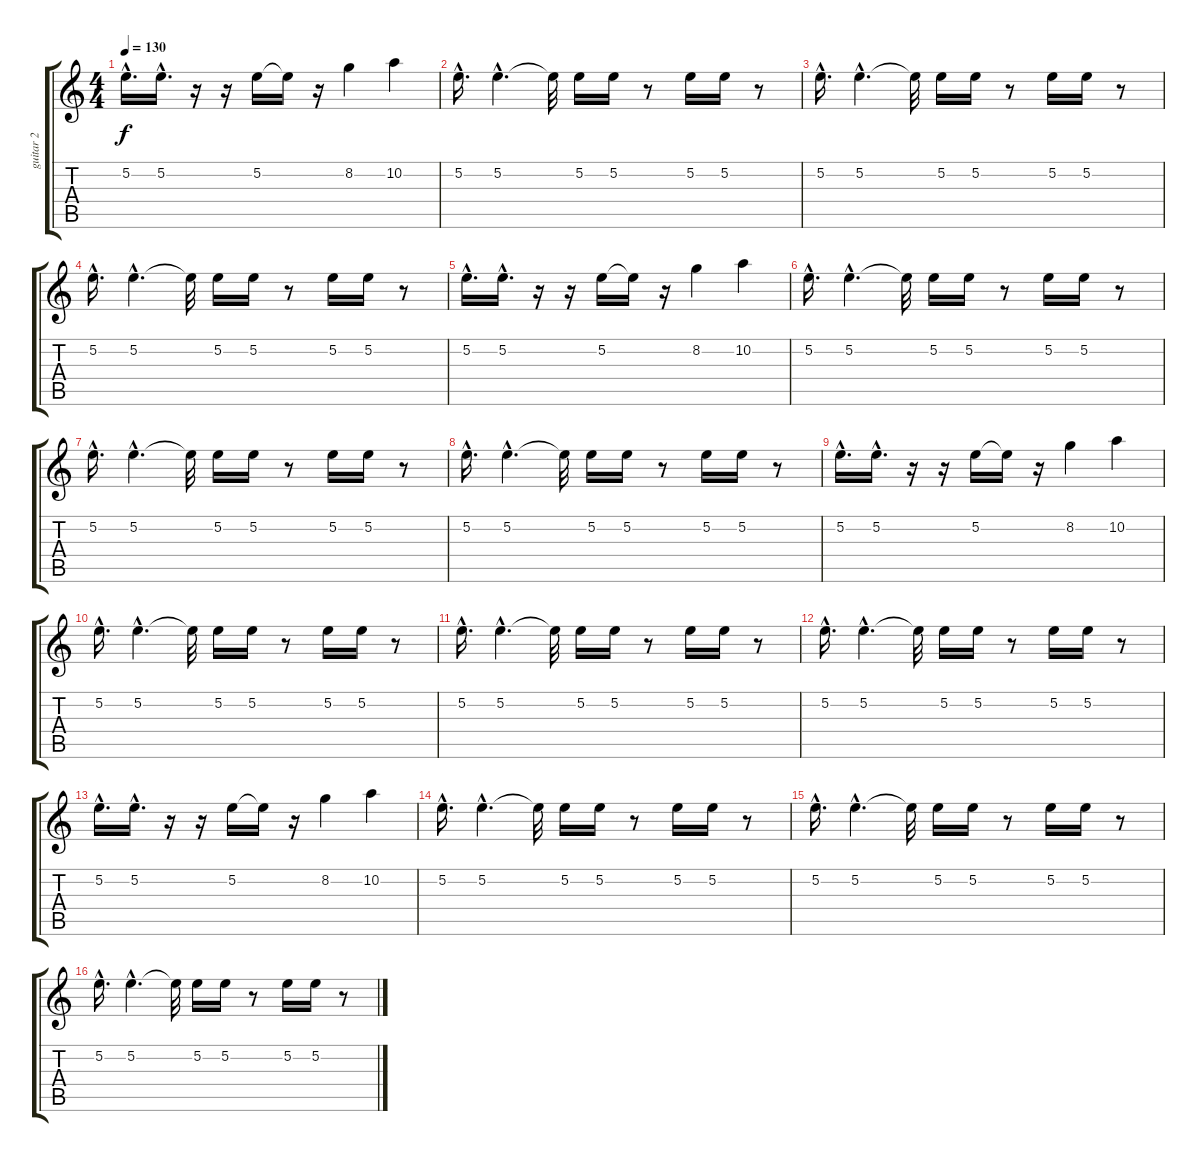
\track ("guitar 2" "guitar 2") {instrument acousticguitarsteel}
\staff {score tabs}
\tuning (E4 B3 G3 D3 A2 E2) {hide}
\ts (4 4)
\tempo 130
\clef g2
\ks c
5.2{hac}.16{d dy f} 5.2{hac}.16{d} r.16 r.16 5.2.16 5.2{t}.16 r.16 8.2.4 10.2.4 |
5.2{hac}.16{d} 5.2{hac}.4{d} 5.2{t}.32 5.2.16 5.2.16 r.8 5.2.16 5.2.16 r.8 |
5.2{hac}.16{d} 5.2{hac}.4{d} 5.2{t}.32 5.2.16 5.2.16 r.8 5.2.16 5.2.16 r.8 |
5.2{hac}.16{d} 5.2{hac}.4{d} 5.2{t}.32 5.2.16 5.2.16 r.8 5.2.16 5.2.16 r.8 |
5.2{hac}.16{d} 5.2{hac}.16{d} r.16 r.16 5.2.16 5.2{t}.16 r.16 8.2.4 10.2.4 |
5.2{hac}.16{d} 5.2{hac}.4{d} 5.2{t}.32 5.2.16 5.2.16 r.8 5.2.16 5.2.16 r.8 |
5.2{hac}.16{d} 5.2{hac}.4{d} 5.2{t}.32 5.2.16 5.2.16 r.8 5.2.16 5.2.16 r.8 |
5.2{hac}.16{d} 5.2{hac}.4{d} 5.2{t}.32 5.2.16 5.2.16 r.8 5.2.16 5.2.16 r.8 |
5.2{hac}.16{d} 5.2{hac}.16{d} r.16 r.16 5.2.16 5.2{t}.16 r.16 8.2.4 10.2.4 |
5.2{hac}.16{d} 5.2{hac}.4{d} 5.2{t}.32 5.2.16 5.2.16 r.8 5.2.16 5.2.16 r.8 |
5.2{hac}.16{d} 5.2{hac}.4{d} 5.2{t}.32 5.2.16 5.2.16 r.8 5.2.16 5.2.16 r.8 |
5.2{hac}.16{d} 5.2{hac}.4{d} 5.2{t}.32 5.2.16 5.2.16 r.8 5.2.16 5.2.16 r.8 |
5.2{hac}.16{d} 5.2{hac}.16{d} r.16 r.16 5.2.16 5.2{t}.16 r.16 8.2.4 10.2.4 |
5.2{hac}.16{d} 5.2{hac}.4{d} 5.2{t}.32 5.2.16 5.2.16 r.8 5.2.16 5.2.16 r.8 |
5.2{hac}.16{d} 5.2{hac}.4{d} 5.2{t}.32 5.2.16 5.2.16 r.8 5.2.16 5.2.16 r.8 |
5.2{hac}.16{d} 5.2{hac}.4{d} 5.2{t}.32 5.2.16 5.2.16 r.8 5.2.16 5.2.16 r.8
